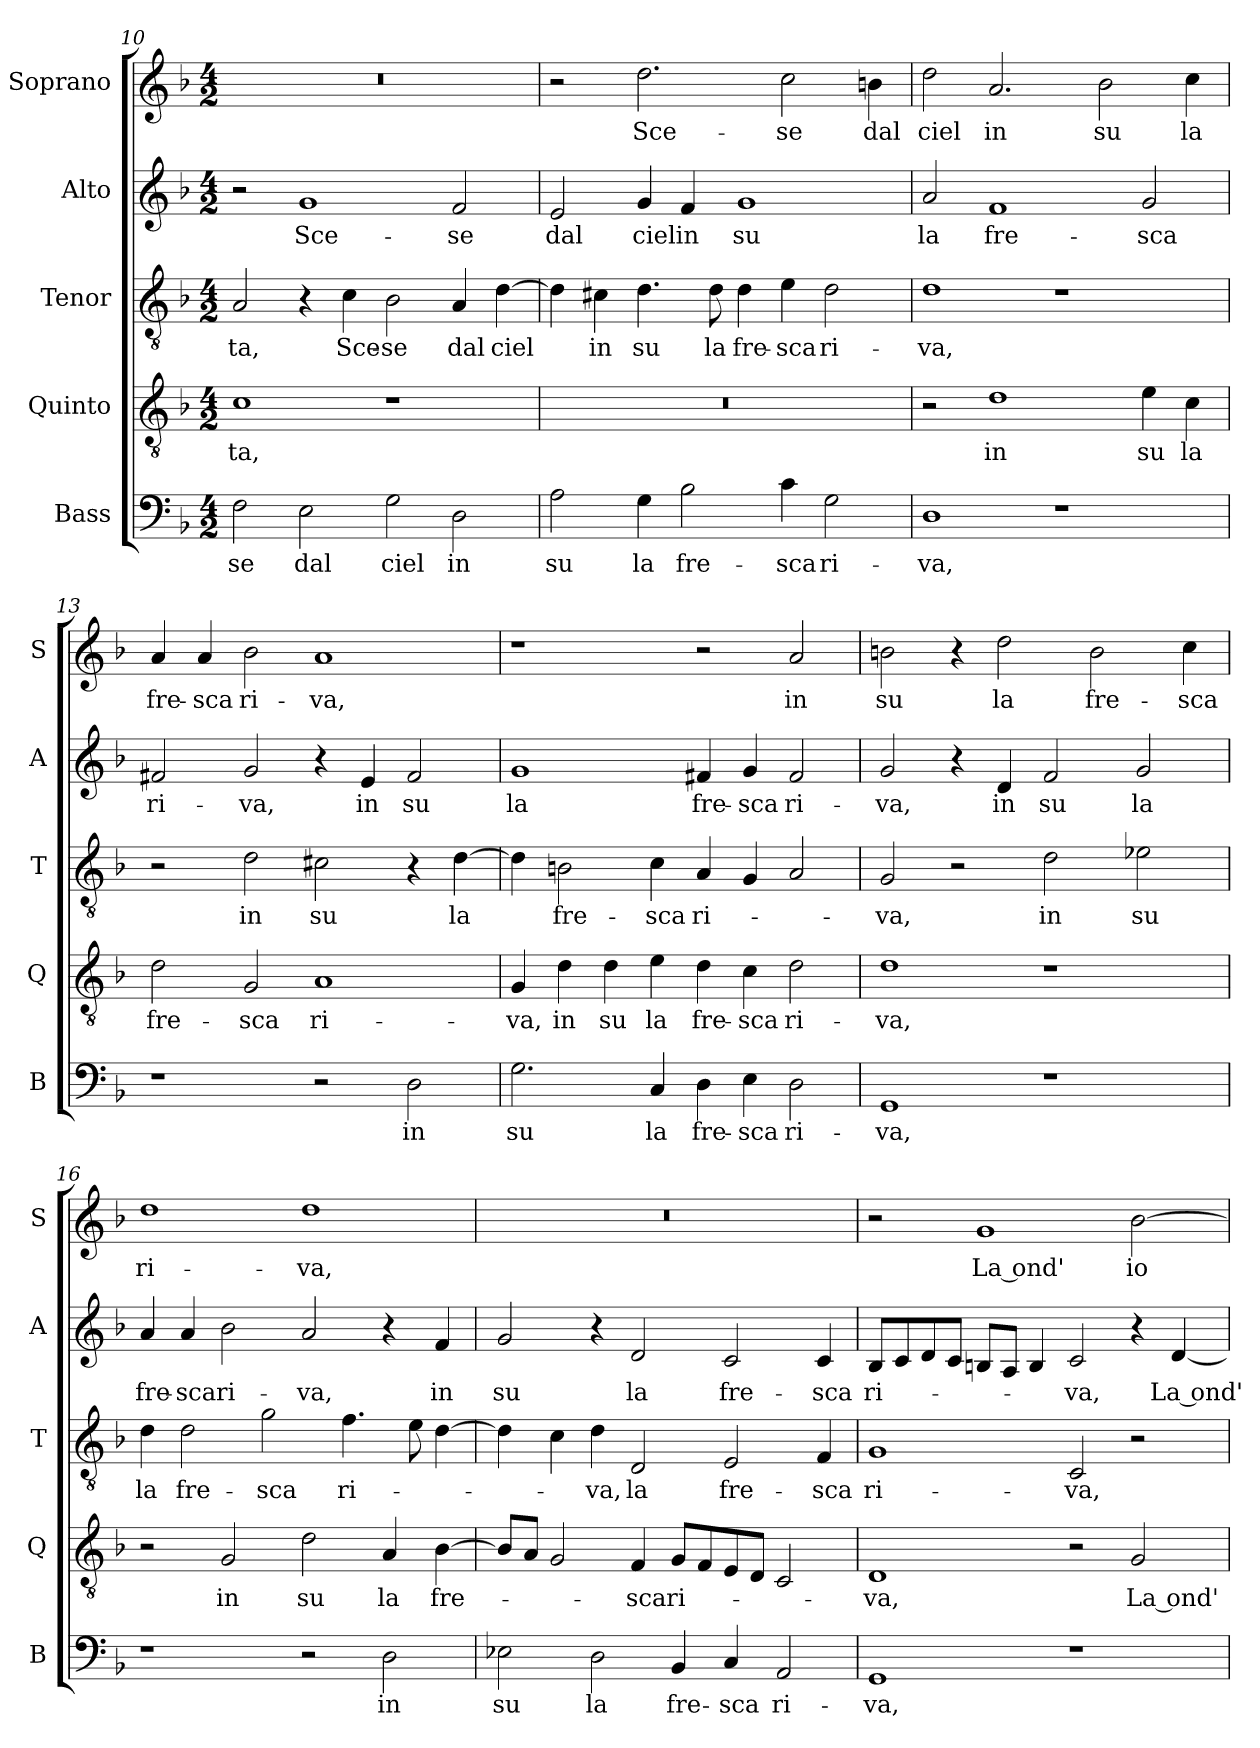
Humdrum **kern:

**kern	**text	**kern	**text	**kern	**text	**kern	**text	**kern	**text
*part5	*part5	*part4	*part4	*part3	*part3	*part2	*part2	*part1	*part1
*staff5	*staff5	*staff4	*staff4	*staff3	*staff3	*staff2	*staff2	*staff1	*staff1
*I"Bass	*	*I"Quinto	*	*I"Tenor	*	*I"Alto	*	*I"Soprano	*
*I'B	*	*I'Q	*	*I'T	*	*I'A	*	*I'S	*
*clefF4	*	*clefGv2	*	*clefGv2	*	*clefG2	*	*clefG2	*
*k[b-]	*	*k[b-]	*	*k[b-]	*	*k[b-]	*	*k[b-]	*
*F:	*	*F:	*	*F:	*	*F:	*	*F:	*
*M4/2	*	*M4/2	*	*M4/2	*	*M4/2	*	*M4/2	*
=10	=10	=10	=10	=10	=10	=10	=10	=10	=10
!	!LO:LY:b	!	!LO:LY:b	!	!LO:LY:b	!	!	!	!
2F\	-se	1c	-ta,	2A/	-ta,	2r	.	0r	.
!	!LO:LY:b	!	!	!	!	!	!LO:LY:b	!	!
2E\	dal	.	.	4r	.	1g	Sce-	.	.
!	!	!	!	!	!LO:LY:b	!	!	!	!
.	.	.	.	4c\	Sce-	.	.	.	.
!	!LO:LY:b	!	!	!	!LO:LY:b	!	!	!	!
2G\	ciel	1r	.	2B-\	-se	.	.	.	.
!	!LO:LY:b	!	!	!	!LO:LY:b	!	!LO:LY:b	!	!
2D\	in	.	.	4A/	dal	2f/	-se	.	.
!	!	!	!	!	!LO:LY:b	!	!	!	!
.	.	.	.	[4d\	ciel	.	.	.	.
!!LO:LB:g=z
=11	=11	=11	=11	=11	=11	=11	=11	=11	=11
!	!LO:LY:b	!	!	!	!	!	!LO:LY:b	!	!
2A\	su	0r	.	4d\]	.	2e/	dal	2r	.
!	!	!	!	!	!LO:LY:b	!	!	!	!
.	.	.	.	4c#X\	in	.	.	.	.
!	!LO:LY:b	!	!	!	!LO:LY:b	!	!LO:LY:b	!	!LO:LY:b
4G\	la	.	.	4.d\	su	4g/	ciel	2.dd\	Sce-
!	!LO:LY:b	!	!	!	!	!	!LO:LY:b	!	!
2B-\	fre-	.	.	.	.	4f/	in	.	.
!	!	!	!	!	!LO:LY:b	!	!	!	!
.	.	.	.	8d\	la	.	.	.	.
!	!	!	!	!	!LO:LY:b	!	!LO:LY:b	!	!
.	.	.	.	4d\	fre-	1g	su	.	.
!	!LO:LY:b	!	!	!	!LO:LY:b	!	!	!	!LO:LY:b
4c\	-sca	.	.	4e\	-sca	.	.	2cc\	-se
!	!LO:LY:b	!	!	!	!LO:LY:b	!	!	!	!
2G\	ri-	.	.	2d\	ri-	.	.	.	.
!	!	!	!	!	!	!	!	!	!LO:LY:b
.	.	.	.	.	.	.	.	4bn\	dal
=12	=12	=12	=12	=12	=12	=12	=12	=12	=12
!	!LO:LY:b	!	!	!	!LO:LY:b	!	!LO:LY:b	!	!LO:LY:b
1D	-va,	2r	.	1d	-va,	2a/	la	2dd\	ciel
!	!	!	!LO:LY:b	!	!	!	!LO:LY:b	!	!LO:LY:b
.	.	1d	in	.	.	1f	fre-	2.a/	in
1r	.	.	.	1r	.	.	.	.	.
!	!	!	!	!	!	!	!	!	!LO:LY:b
.	.	.	.	.	.	.	.	2b-\	su
!	!	!	!LO:LY:b	!	!	!	!LO:LY:b	!	!
.	.	4e\	su	.	.	2g/	-sca	.	.
!	!	!	!LO:LY:b	!	!	!	!	!	!LO:LY:b
.	.	4c\	la	.	.	.	.	4cc\	la
=13	=13	=13	=13	=13	=13	=13	=13	=13	=13
!	!	!	!LO:LY:b	!	!	!	!LO:LY:b	!	!LO:LY:b
1r	.	2d\	fre-	2r	.	2f#X/	ri-	4a/	fre-
!	!	!	!	!	!	!	!	!	!LO:LY:b
.	.	.	.	.	.	.	.	4a/	-sca
!	!	!	!LO:LY:b	!	!LO:LY:b	!	!LO:LY:b	!	!LO:LY:b
.	.	2G/	-sca	2d\	in	2g/	-va,	2b-\	ri-
!	!	!	!LO:LY:b	!	!LO:LY:b	!	!	!	!LO:LY:b
2r	.	1A	ri-	2c#X\	su	4r	.	1a	-va,
!	!	!	!	!	!	!	!LO:LY:b	!	!
.	.	.	.	.	.	4e/	in	.	.
!	!LO:LY:b	!	!	!	!	!	!LO:LY:b	!	!
2D\	in	.	.	4r	.	2f#/	su	.	.
!	!	!	!	!	!LO:LY:b	!	!	!	!
.	.	.	.	[4d\	la	.	.	.	.
!!LO:LB:g=z
=14	=14	=14	=14	=14	=14	=14	=14	=14	=14
!	!LO:LY:b	!	!LO:LY:b	!	!	!	!LO:LY:b	!	!
2.G\	su	4G/	-va,	4d\]	.	1g	la	1r	.
!	!	!	!LO:LY:b	!	!LO:LY:b	!	!	!	!
.	.	4d\	in	2Bn\	fre-	.	.	.	.
!	!	!	!LO:LY:b	!	!	!	!	!	!
.	.	4d\	su	.	.	.	.	.	.
!	!LO:LY:b	!	!LO:LY:b	!	!LO:LY:b	!	!	!	!
4C/	la	4e\	la	4c\	-sca	.	.	.	.
!	!LO:LY:b	!	!LO:LY:b	!	!LO:LY:b	!	!LO:LY:b	!	!
4D\	fre-	4d\	fre-	4A/	ri-	4f#X/	fre-	2r	.
!	!LO:LY:b	!	!LO:LY:b	!	!	!	!LO:LY:b	!	!
4E\	-sca	4c\	-sca	4G/	.	4g/	-sca	.	.
!	!LO:LY:b	!	!LO:LY:b	!	!	!	!LO:LY:b	!	!LO:LY:b
2D\	ri-	2d\	ri-	2A/	.	2f#/	ri-	2a/	in
=15	=15	=15	=15	=15	=15	=15	=15	=15	=15
!	!LO:LY:b	!	!LO:LY:b	!	!LO:LY:b	!	!LO:LY:b	!	!LO:LY:b
1GG	-va,	1d	-va,	2G/	-va,	2g/	-va,	2bn\	su
.	.	.	.	2r	.	4r	.	4r	.
!	!	!	!	!	!	!	!LO:LY:b	!	!LO:LY:b
.	.	.	.	.	.	4d/	in	2dd\	la
!	!	!	!	!	!LO:LY:b	!	!LO:LY:b	!	!
1r	.	1r	.	2d\	in	2f/	su	.	.
!	!	!	!	!	!	!	!	!	!LO:LY:b
.	.	.	.	.	.	.	.	2b\	fre-
!	!	!	!	!	!LO:LY:b	!	!LO:LY:b	!	!
.	.	.	.	2e-X\	su	2g/	la	.	.
!	!	!	!	!	!	!	!	!	!LO:LY:b
.	.	.	.	.	.	.	.	4cc\	-sca
=16	=16	=16	=16	=16	=16	=16	=16	=16	=16
!	!	!	!	!	!LO:LY:b	!	!LO:LY:b	!	!LO:LY:b
1r	.	2r	.	4d\	la	4a/	fre-	1dd	ri-
!	!	!	!	!	!LO:LY:b	!	!LO:LY:b	!	!
.	.	.	.	2d\	fre-	4a/	-sca	.	.
!	!	!	!LO:LY:b	!	!	!	!LO:LY:b	!	!
.	.	2G/	in	.	.	2b-\	ri-	.	.
!	!	!	!	!	!LO:LY:b	!	!	!	!
.	.	.	.	2g\	-sca	.	.	.	.
!	!	!	!LO:LY:b	!	!	!	!LO:LY:b	!	!LO:LY:b
2r	.	2d\	su	.	.	2a/	-va,	1dd	-va,
!	!	!	!	!	!LO:LY:b	!	!	!	!
.	.	.	.	4.f\	ri-	.	.	.	.
!	!LO:LY:b	!	!LO:LY:b	!	!	!	!	!	!
2D\	in	4A/	la	.	.	4r	.	.	.
.	.	.	.	8e\	.	.	.	.	.
!	!	!	!LO:LY:b	!	!	!	!LO:LY:b	!	!
.	.	[4B-\	fre-	[4d\	.	4f/	in	.	.
!!LO:PB:g=z
=17	=17	=17	=17	=17	=17	=17	=17	=17	=17
!	!LO:LY:b	!	!	!	!	!	!LO:LY:b	!	!
2E-X\	su	8B-/L]	.	4d\]	.	2g/	su	0r	.
.	.	8A/J	.	.	.	.	.	.	.
.	.	2G/	.	4c\	.	.	.	.	.
!	!LO:LY:b	!	!	!	!LO:LY:b	!	!	!	!
2D\	la	.	.	4d\	-va,	4r	.	.	.
!	!	!	!LO:LY:b	!	!LO:LY:b	!	!LO:LY:b	!	!
.	.	4F/	-sca	2D/	la	2d/	la	.	.
!	!LO:LY:b	!	!LO:LY:b	!	!	!	!	!	!
4BB-/	fre-	8G/L	ri-	.	.	.	.	.	.
.	.	8F/	.	.	.	.	.	.	.
!	!LO:LY:b	!	!	!	!LO:LY:b	!	!LO:LY:b	!	!
4C/	-sca	8E/	.	2E/	fre-	2c/	fre-	.	.
.	.	8D/J	.	.	.	.	.	.	.
!	!LO:LY:b	!	!	!	!	!	!	!	!
2AA/	ri-	2C/	.	.	.	.	.	.	.
!	!	!	!	!	!LO:LY:b	!	!LO:LY:b	!	!
.	.	.	.	4F/	-sca	4c/	-sca	.	.
=18	=18	=18	=18	=18	=18	=18	=18	=18	=18
!	!LO:LY:b	!	!LO:LY:b	!	!LO:LY:b	!	!LO:LY:b	!	!
1GG	-va,	1D	-va,	1G	ri-	8B-/L	ri-	2r	.
.	.	.	.	.	.	8c/	.	.	.
.	.	.	.	.	.	8d/	.	.	.
.	.	.	.	.	.	8c/J	.	.	.
!	!	!	!	!	!	!	!	!	!LO:LY:b
.	.	.	.	.	.	8Bn/L	.	1g	La ond'
.	.	.	.	.	.	8A/J	.	.	.
.	.	.	.	.	.	4B/	.	.	.
!	!	!	!	!	!LO:LY:b	!	!LO:LY:b	!	!
1r	.	2r	.	2C/	-va,	2c/	-va,	.	.
!	!	!	!LO:LY:b	!	!	!	!	!	!LO:LY:b
.	.	2G/	La ond'	2r	.	4r	.	[2b-\	io
!	!	!	!	!	!	!	!LO:LY:b	!	!
.	.	.	.	.	.	[4d/	La ond'	.	.
=	=	=	=	=	=	=	=	=	=
*-	*-	*-	*-	*-	*-	*-	*-	*-	*-
